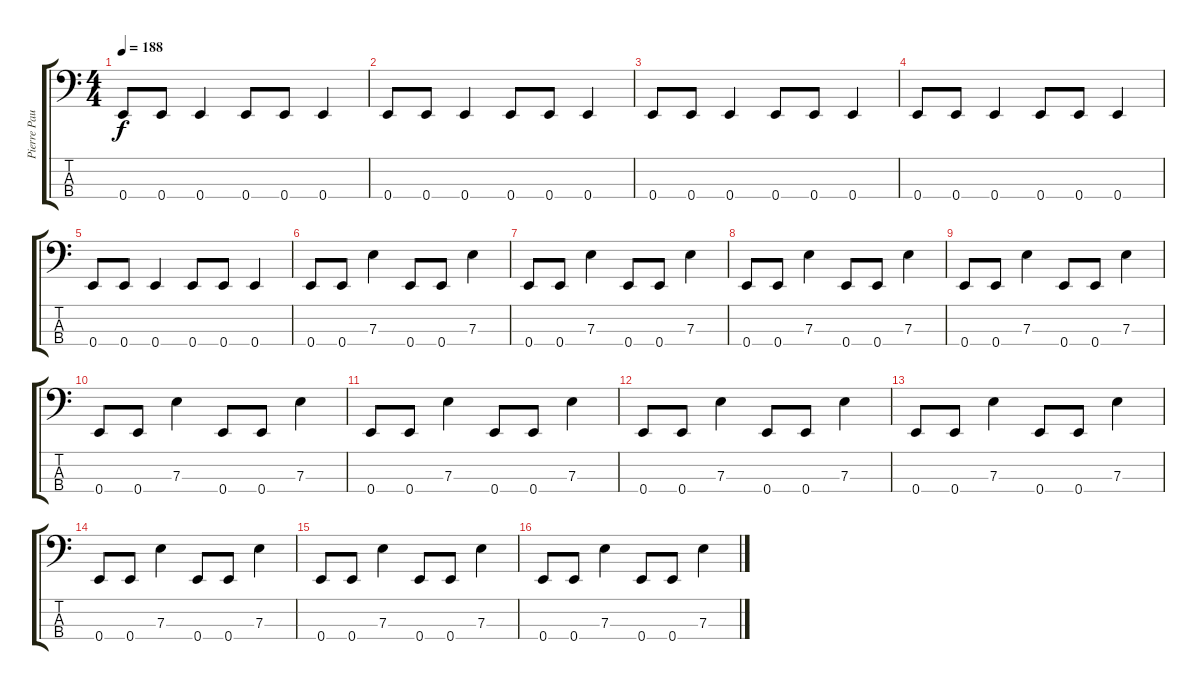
\track ("Pierre Paul" "Pierre Pau") {instrument electricbasspick}
\staff {score tabs}
\tuning (G2 D2 A1 E1) {hide}
\ts (4 4)
\tempo 188
\clef f4
\ks c
0.4.8{dy f} 0.4.8 0.4.4 0.4.8 0.4.8 0.4.4 |
0.4.8 0.4.8 0.4.4 0.4.8 0.4.8 0.4.4 |
0.4.8 0.4.8 0.4.4 0.4.8 0.4.8 0.4.4 |
0.4.8 0.4.8 0.4.4 0.4.8 0.4.8 0.4.4 |
0.4.8 0.4.8 0.4.4 0.4.8 0.4.8 0.4.4 |
0.4.8 0.4.8 7.3.4 0.4.8 0.4.8 7.3.4 |
0.4.8 0.4.8 7.3.4 0.4.8 0.4.8 7.3.4 |
0.4.8 0.4.8 7.3.4 0.4.8 0.4.8 7.3.4 |
0.4.8 0.4.8 7.3.4 0.4.8 0.4.8 7.3.4 |
0.4.8 0.4.8 7.3.4 0.4.8 0.4.8 7.3.4 |
0.4.8 0.4.8 7.3.4 0.4.8 0.4.8 7.3.4 |
0.4.8 0.4.8 7.3.4 0.4.8 0.4.8 7.3.4 |
0.4.8 0.4.8 7.3.4 0.4.8 0.4.8 7.3.4 |
0.4.8 0.4.8 7.3.4 0.4.8 0.4.8 7.3.4 |
0.4.8 0.4.8 7.3.4 0.4.8 0.4.8 7.3.4 |
0.4.8 0.4.8 7.3.4 0.4.8 0.4.8 7.3.4
